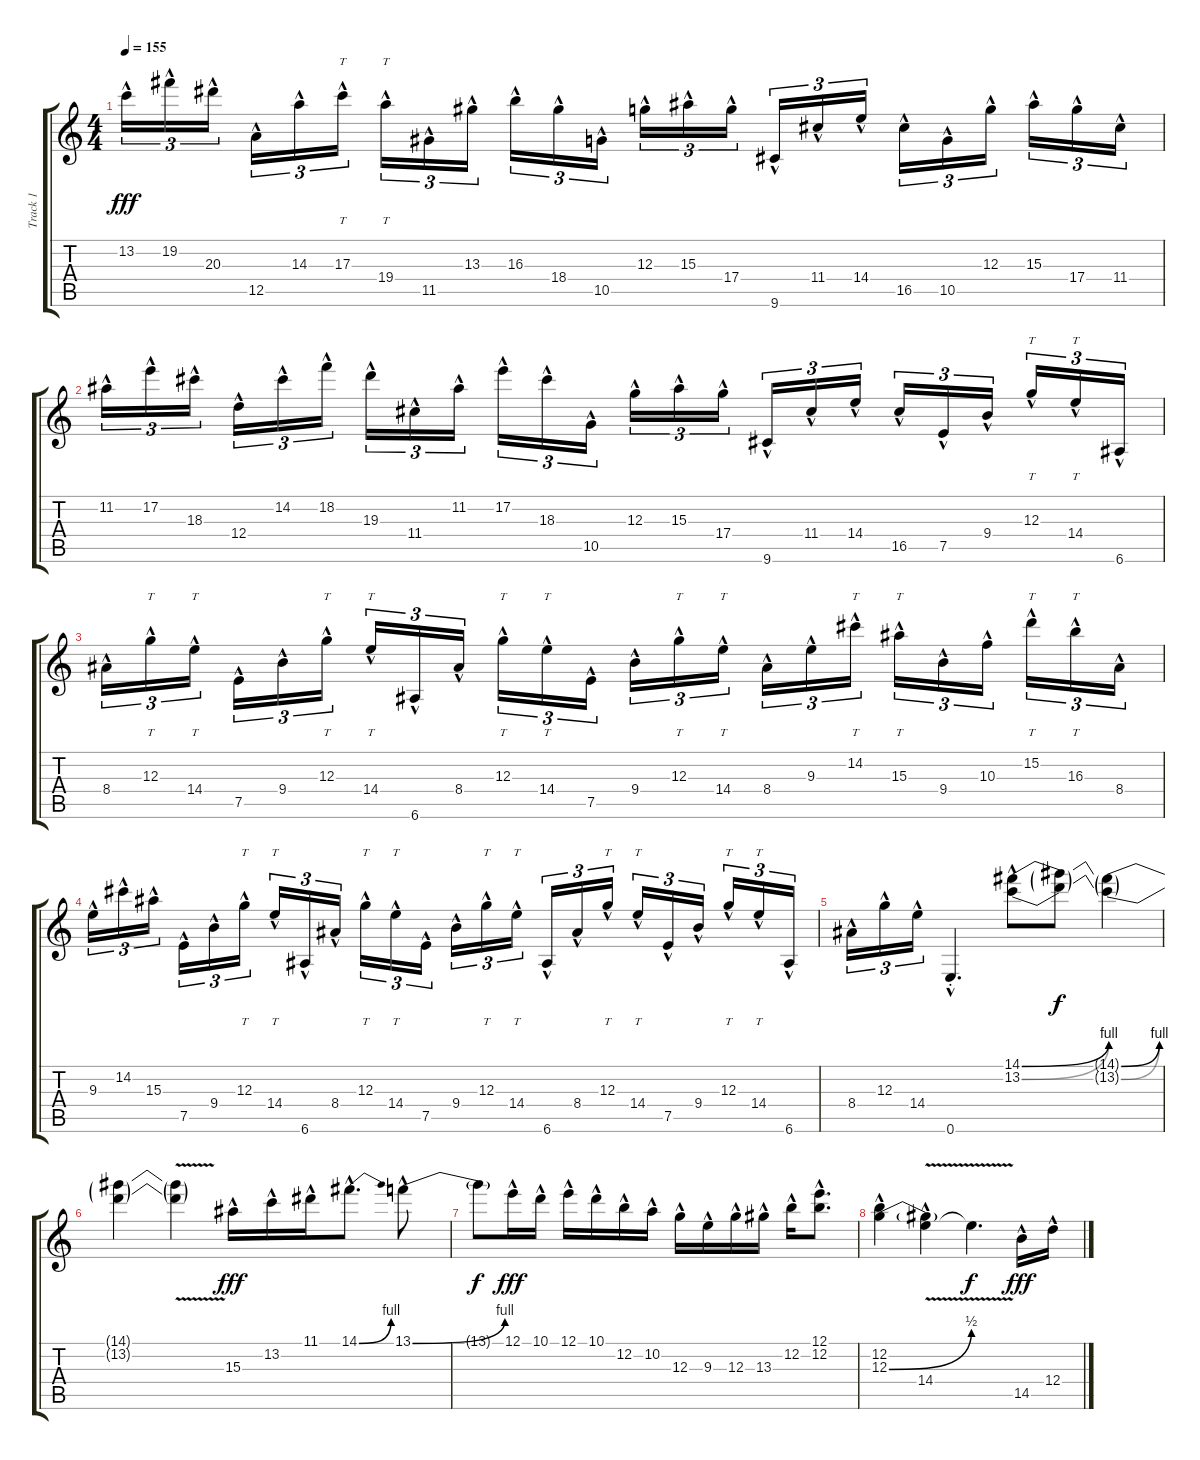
\track ("Track 1" "Track 1") {instrument overdrivenguitar}
\staff {score tabs}
\tuning (E4 B3 G3 D3 A2 E2) {hide}
\ts (4 4)
\tempo 155
\clef g2
\ks c
13.2{hac}.16{tu (3 2) dy fff} 19.2{hac}.16{tu (3 2)} 20.3{hac}.16{tu (3 2) beam splitsecondary} 12.5{hac}.16{tu (3 2)} 14.3{hac}.16{tu (3 2)} 17.3{hac}.16{tt tu (3 2)} 19.4{hac}.16{tt tu (3 2)} 11.5{hac}.16{tu (3 2)} 13.3{hac}.16{tu (3 2) beam splitsecondary} 16.3{hac}.16{tu (3 2)} 18.4{hac}.16{tu (3 2)} 10.5{hac}.16{tu (3 2)} 12.3{hac}.16{tu (3 2)} 15.3{hac}.16{tu (3 2)} 17.4{hac}.16{tu (3 2) beam splitsecondary} 9.6{hac}.16{tu (3 2)} 11.4{hac}.16{tu (3 2)} 14.4{hac}.16{tu (3 2)} 16.5{hac}.16{tu (3 2)} 10.5{hac}.16{tu (3 2)} 12.3{hac}.16{tu (3 2) beam splitsecondary} 15.3{hac}.16{tu (3 2)} 17.4{hac}.16{tu (3 2)} 11.4{hac}.16{tu (3 2)} |
11.2{hac}.16{tu (3 2)} 17.2{hac}.16{tu (3 2)} 18.3{hac}.16{tu (3 2) beam splitsecondary} 12.4{hac}.16{tu (3 2)} 14.2{hac}.16{tu (3 2)} 18.2{hac}.16{tu (3 2)} 19.3{hac}.16{tu (3 2)} 11.4{hac}.16{tu (3 2)} 11.2{hac}.16{tu (3 2) beam splitsecondary} 17.2{hac}.16{tu (3 2)} 18.3{hac}.16{tu (3 2)} 10.5{hac}.16{tu (3 2)} 12.3{hac}.16{tu (3 2)} 15.3{hac}.16{tu (3 2)} 17.4{hac}.16{tu (3 2) beam splitsecondary} 9.6{hac}.16{tu (3 2)} 11.4{hac}.16{tu (3 2)} 14.4{hac}.16{tu (3 2)} 16.5{hac}.16{tu (3 2)} 7.5{hac}.16{tu (3 2)} 9.4{hac}.16{tu (3 2) beam splitsecondary} 12.3{hac}.16{tt tu (3 2)} 14.4{hac}.16{tt tu (3 2)} 6.6{hac}.16{tu (3 2)} |
8.4{hac}.16{tu (3 2)} 12.3{hac}.16{tt tu (3 2)} 14.4{hac}.16{tt tu (3 2) beam splitsecondary} 7.5{hac}.16{tu (3 2)} 9.4{hac}.16{tu (3 2)} 12.3{hac}.16{tt tu (3 2)} 14.4{hac}.16{tt tu (3 2)} 6.6{hac}.16{tu (3 2)} 8.4{hac}.16{tu (3 2) beam splitsecondary} 12.3{hac}.16{tt tu (3 2)} 14.4{hac}.16{tt tu (3 2)} 7.5{hac}.16{tu (3 2)} 9.4{hac}.16{tu (3 2)} 12.3{hac}.16{tt tu (3 2)} 14.4{hac}.16{tt tu (3 2) beam splitsecondary} 8.4{hac}.16{tu (3 2)} 9.3{hac}.16{tu (3 2)} 14.2{hac}.16{tt tu (3 2)} 15.3{hac}.16{tt tu (3 2)} 9.4{hac}.16{tu (3 2)} 10.3{hac}.16{tu (3 2) beam splitsecondary} 15.2{hac}.16{tt tu (3 2)} 16.3{hac}.16{tt tu (3 2)} 8.4{hac}.16{tu (3 2)} |
9.3{hac}.16{tu (3 2)} 14.2{hac}.16{tu (3 2)} 15.3{hac}.16{tu (3 2) beam splitsecondary} 7.5{hac}.16{tu (3 2)} 9.4{hac}.16{tu (3 2)} 12.3{hac}.16{tt tu (3 2)} 14.4{hac}.16{tt tu (3 2)} 6.6{hac}.16{tu (3 2)} 8.4{hac}.16{tu (3 2) beam splitsecondary} 12.3{hac}.16{tt tu (3 2)} 14.4{hac}.16{tt tu (3 2)} 7.5{hac}.16{tu (3 2)} 9.4{hac}.16{tu (3 2)} 12.3{hac}.16{tt tu (3 2)} 14.4{hac}.16{tt tu (3 2) beam splitsecondary} 6.6{hac}.16{tu (3 2)} 8.4{hac}.16{tu (3 2)} 12.3{hac}.16{tt tu (3 2)} 14.4{hac}.16{tt tu (3 2)} 7.5{hac}.16{tu (3 2)} 9.4{hac}.16{tu (3 2) beam splitsecondary} 12.3{hac}.16{tt tu (3 2)} 14.4{hac}.16{tt tu (3 2)} 6.6{hac}.16{tu (3 2)} |
8.4{hac}.16{tu (3 2)} 12.3{hac}.16{tu (3 2)} 14.4{hac}.16{tu (3 2)} 0.6{hac st}.4{d} (14.1{be (bend 0 0 60 4) hac} 13.2{be (bend 0 0 60 4) hac}).8 (14.1{t} 13.2{t}).8{dy f} (14.1{be (bend 0 0 60 4) t} 13.2{be (bend 0 0 60 4) t}).4 |
(14.1{t} 13.2{t}).4 (14.1{v t} 13.2{v t}).4 15.3{hac}.16{dy fff} 13.2{hac}.16 11.1{hac}.16 14.1{be (bend 0 0 60 4) hac}.8{d} 13.1{be (bend 0 0 60 4) hac}.8 |
13.1{t}.8{dy f} 12.1{hac}.16{dy fff} 10.1{hac}.16 12.1{hac}.16 10.1{hac}.16 12.2{hac}.16 10.2{hac}.16 12.3{hac}.16 9.3{hac}.16 12.3{hac}.16 13.3{hac}.16 12.2{hac}.16 (12.1{hac} 12.2{hac}).8{d} |
(12.2{hac} 12.3{be (bend 0 0 60 2) hac}).4 (12.3{t} 14.4{v hac}).4 14.4{t}.4{d dy f} 14.5{hac}.16{dy fff} 12.4{hac}.16
